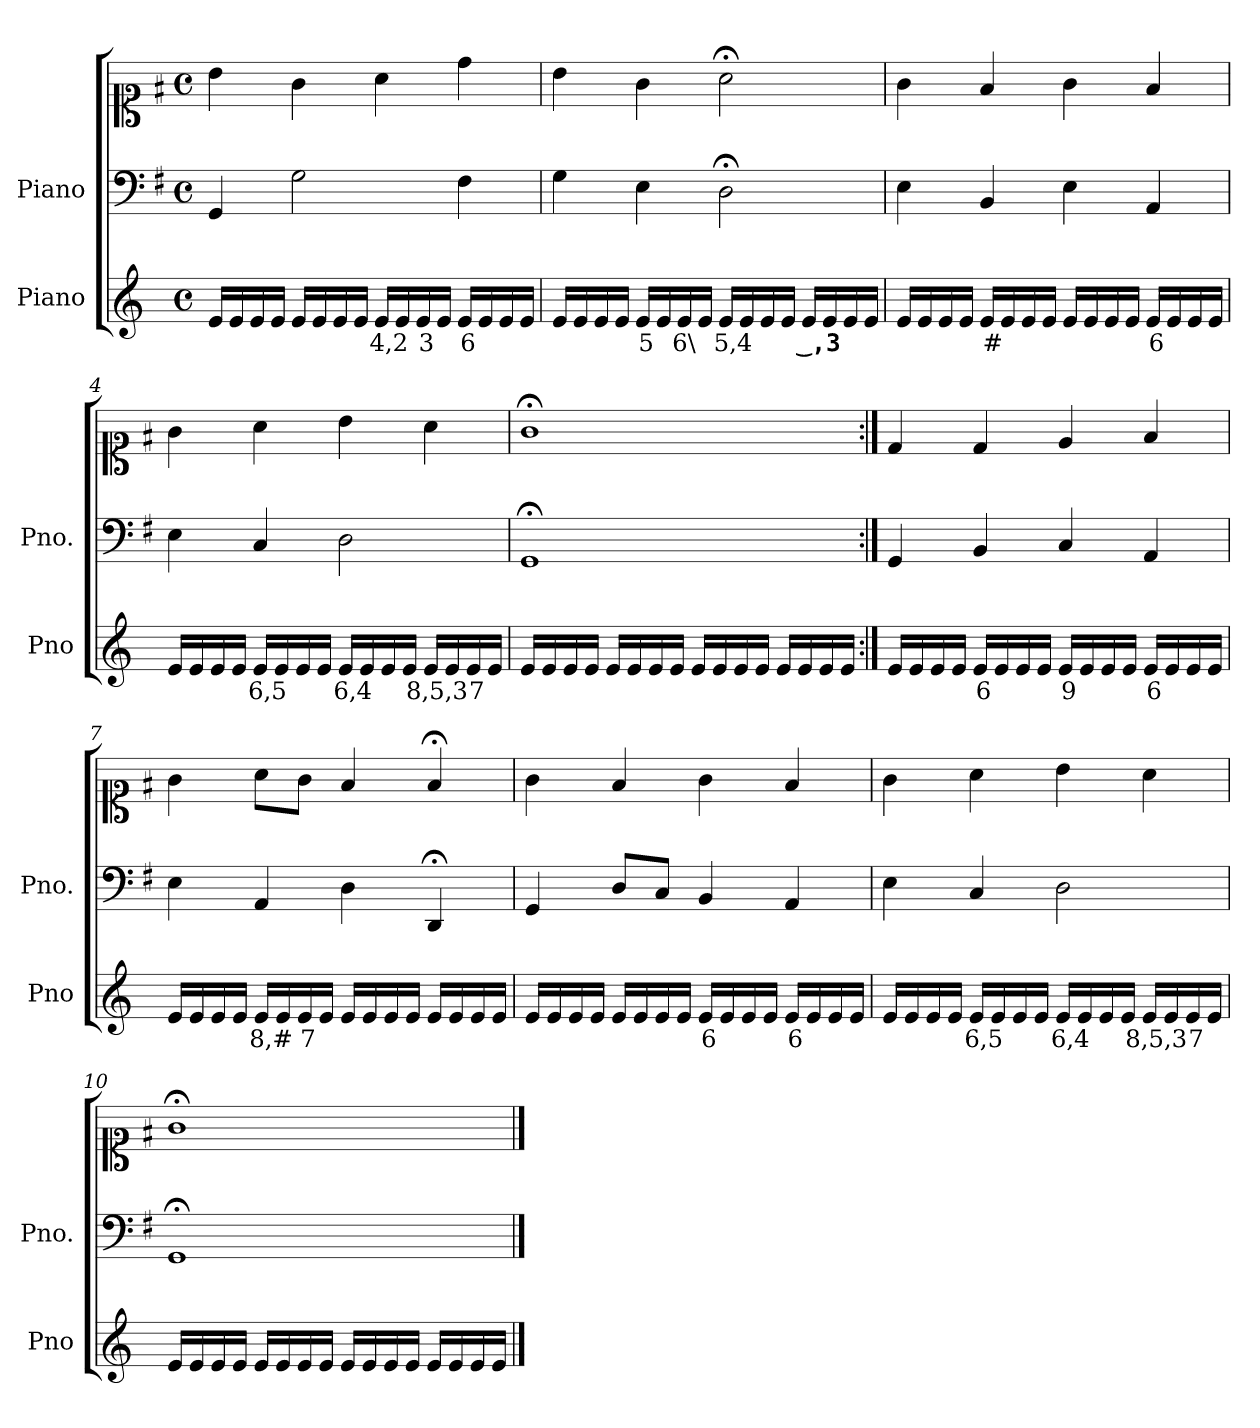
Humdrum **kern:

**kern	**text	**kern	**kern
*part2	*part2	*part1	*part1
*staff3	*staff3	*staff2	*staff1
*I"Piano	*	*I"Piano	*
*I'Pno	*	*I'Pno.	*
*clefG2	*	*clefF4	*clefC1
*k[]	*	*k[f#]	*k[f#]
*M4/4	*	*M4/4	*M4/4
*met(c)	*	*met(c)	*met(c)
=1	=1	=1	=1
16e/LL	.	4GG/	4b\
16e/	.	.	.
16e/	.	.	.
16e/JJ	.	.	.
16e/LL	.	2G\	4g\
16e/	.	.	.
16e/	.	.	.
16e/JJ	.	.	.
!	!LO:LY:b	!	!
16e/LL	4,2	.	4a\
16e/	.	.	.
!	!LO:LY:b	!	!
16e/	3	.	.
16e/JJ	.	.	.
!	!LO:LY:b	!	!
16e/LL	6	4F#\	4dd\
16e/	.	.	.
16e/	.	.	.
16e/JJ	.	.	.
=2	=2	=2	=2
16e/LL	.	4G\	4b\
16e/	.	.	.
16e/	.	.	.
16e/JJ	.	.	.
!	!LO:LY:b	!	!
16e/LL	5	4E\	4g\
16e/	.	.	.
!	!LO:LY:b	!	!
16e/	6\	.	.
16e/JJ	.	.	.
!	!LO:LY:b	!	!
16e/LL	5,4	2D;<\	2a;<\
16e/	.	.	.
16e/	.	.	.
16e/JJ	.	.	.
!	!LO:LY:b	!	!
16e/LL	_,3	.	.
16e/	.	.	.
16e/	.	.	.
16e/JJ	.	.	.
=3	=3	=3	=3
16e/LL	.	4E\	4g\
16e/	.	.	.
16e/	.	.	.
16e/JJ	.	.	.
!	!LO:LY:b	!	!
16e/LL	#	4BB/	4f#/
16e/	.	.	.
16e/	.	.	.
16e/JJ	.	.	.
16e/LL	.	4E\	4g\
16e/	.	.	.
16e/	.	.	.
16e/JJ	.	.	.
!	!LO:LY:b	!	!
16e/LL	6	4AA/	4f#/
16e/	.	.	.
16e/	.	.	.
16e/JJ	.	.	.
=4	=4	=4	=4
16e/LL	.	4E\	4g\
16e/	.	.	.
16e/	.	.	.
16e/JJ	.	.	.
!	!LO:LY:b	!	!
16e/LL	6,5	4C/	4a\
16e/	.	.	.
16e/	.	.	.
16e/JJ	.	.	.
!	!LO:LY:b	!	!
16e/LL	6,4	2D\	4b\
16e/	.	.	.
16e/	.	.	.
16e/JJ	.	.	.
!	!LO:LY:b	!	!
16e/LL	8,5,3	.	4a\
16e/	.	.	.
!	!LO:LY:b	!	!
16e/	7	.	.
16e/JJ	.	.	.
=5	=5	=5	=5
16e/LL	.	1GG;<	1g;<
16e/	.	.	.
16e/	.	.	.
16e/JJ	.	.	.
16e/LL	.	.	.
16e/	.	.	.
16e/	.	.	.
16e/JJ	.	.	.
16e/LL	.	.	.
16e/	.	.	.
16e/	.	.	.
16e/JJ	.	.	.
16e/LL	.	.	.
16e/	.	.	.
16e/	.	.	.
16e/JJ	.	.	.
=6:|!	=6:|!	=6:|!	=6:|!
16e/LL	.	4GG/	4d/
16e/	.	.	.
16e/	.	.	.
16e/JJ	.	.	.
!	!LO:LY:b	!	!
16e/LL	6	4BB/	4d/
16e/	.	.	.
16e/	.	.	.
16e/JJ	.	.	.
!	!LO:LY:b	!	!
16e/LL	9	4C/	4e/
16e/	.	.	.
16e/	.	.	.
16e/JJ	.	.	.
!	!LO:LY:b	!	!
16e/LL	6	4AA/	4f#/
16e/	.	.	.
16e/	.	.	.
16e/JJ	.	.	.
=7	=7	=7	=7
16e/LL	.	4E\	4g\
16e/	.	.	.
16e/	.	.	.
16e/JJ	.	.	.
!	!LO:LY:b	!	!
16e/LL	8,#	4AA/	8a\L
16e/	.	.	.
!	!LO:LY:b	!	!
16e/	7	.	8g\J
16e/JJ	.	.	.
16e/LL	.	4D\	4f#/
16e/	.	.	.
16e/	.	.	.
16e/JJ	.	.	.
16e/LL	.	4DD;</	4f#;</
16e/	.	.	.
16e/	.	.	.
16e/JJ	.	.	.
=8	=8	=8	=8
16e/LL	.	4GG/	4g\
16e/	.	.	.
16e/	.	.	.
16e/JJ	.	.	.
16e/LL	.	8D/L	4f#/
16e/	.	.	.
16e/	.	8C/J	.
16e/JJ	.	.	.
!	!LO:LY:b	!	!
16e/LL	6	4BB/	4g\
16e/	.	.	.
16e/	.	.	.
16e/JJ	.	.	.
!	!LO:LY:b	!	!
16e/LL	6	4AA/	4f#/
16e/	.	.	.
16e/	.	.	.
16e/JJ	.	.	.
=9	=9	=9	=9
16e/LL	.	4E\	4g\
16e/	.	.	.
16e/	.	.	.
16e/JJ	.	.	.
!	!LO:LY:b	!	!
16e/LL	6,5	4C/	4a\
16e/	.	.	.
16e/	.	.	.
16e/JJ	.	.	.
!	!LO:LY:b	!	!
16e/LL	6,4	2D\	4b\
16e/	.	.	.
16e/	.	.	.
16e/JJ	.	.	.
!	!LO:LY:b	!	!
16e/LL	8,5,3	.	4a\
16e/	.	.	.
!	!LO:LY:b	!	!
16e/	7	.	.
16e/JJ	.	.	.
=10	=10	=10	=10
16e/LL	.	1GG;<	1g;<
16e/	.	.	.
16e/	.	.	.
16e/JJ	.	.	.
16e/LL	.	.	.
16e/	.	.	.
16e/	.	.	.
16e/JJ	.	.	.
16e/LL	.	.	.
16e/	.	.	.
16e/	.	.	.
16e/JJ	.	.	.
16e/LL	.	.	.
16e/	.	.	.
16e/	.	.	.
16e/JJ	.	.	.
==	==	==	==
*-	*-	*-	*-
